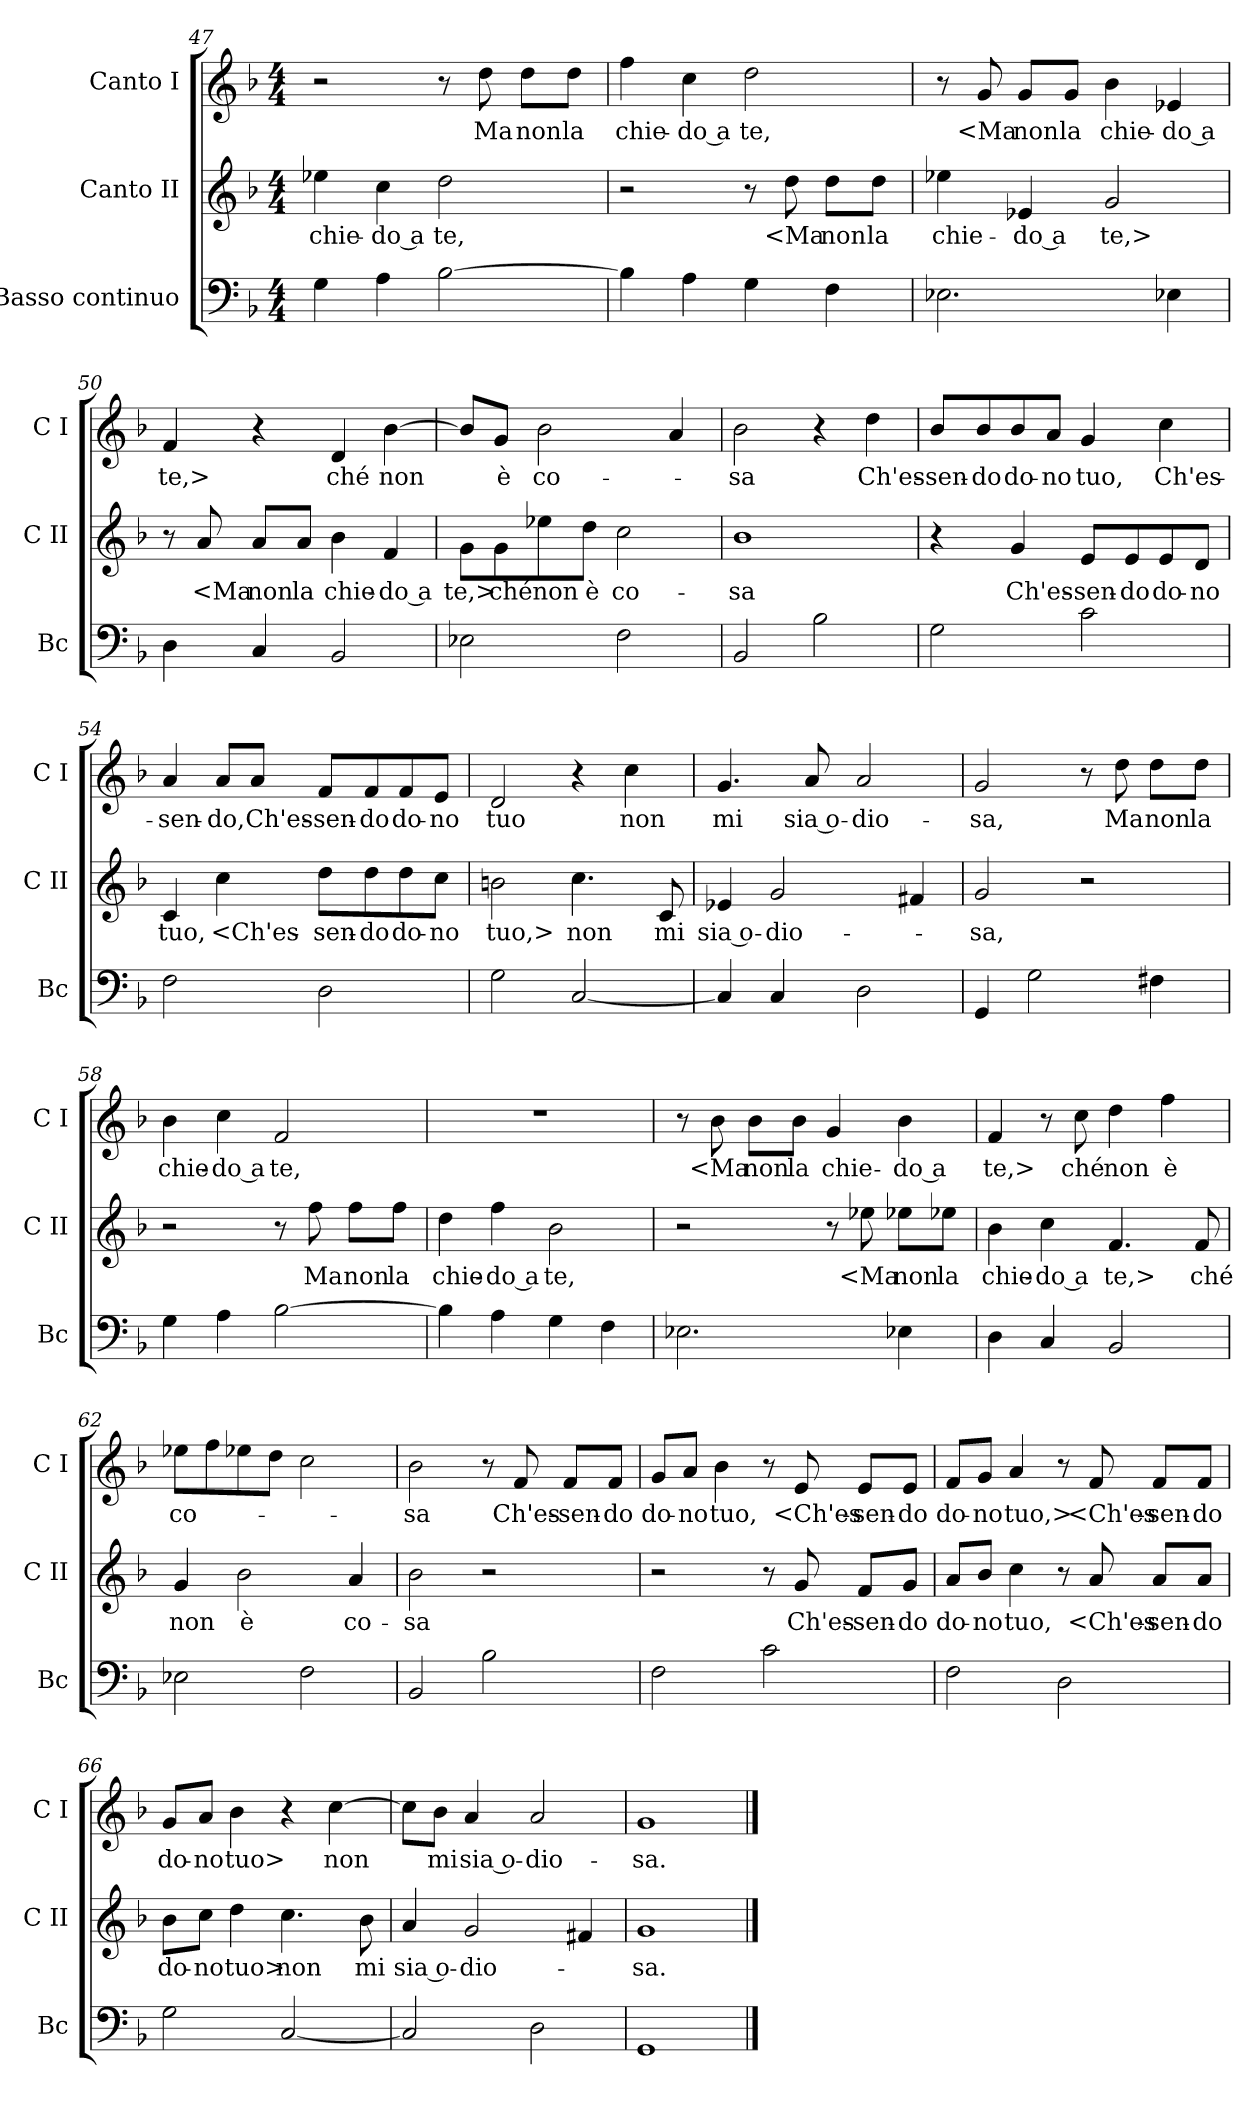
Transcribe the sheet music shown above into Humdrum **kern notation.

**kern	**kern	**text	**kern	**text
*part3	*part2	*part2	*part1	*part1
*staff3	*staff2	*staff2	*staff1	*staff1
*I"Basso continuo	*I"Canto II	*	*I"Canto I	*
*I'Bc	*I'C II	*	*I'C I	*
*clefF4	*clefG2	*	*clefG2	*
*k[b-]	*k[b-]	*	*k[b-]	*
*F:	*F:	*	*F:	*
*M4/4	*M4/4	*	*M4/4	*
=47	=47	=47	=47	=47
4G	4ee-X	chie-	2r	.
4A	4cc	-do a	.	.
[2B-	2dd	te,	8r	.
.	.	.	8dd	Ma
.	.	.	8ddL	non
.	.	.	8ddJ	la
=48	=48	=48	=48	=48
4B-]	2r	.	4ff	chie-
4A	.	.	4cc	-do a
4G	8r	.	2dd	te,
.	8dd	<Ma	.	.
4F	8ddL	non	.	.
.	8ddJ	la	.	.
=49	=49	=49	=49	=49
2.E-X	4ee-X	chie-	8r	.
.	.	.	8g	<Ma
.	4e-X	-do a	8gL	non
.	.	.	8gJ	la
.	2g	te,>	4b-	chie-
4E-X	.	.	4e-X	-do a
=50	=50	=50	=50	=50
4D	8r	.	4f	te,>
.	8a	<Ma	.	.
4C	8aL	non	4r	.
.	8aJ	la	.	.
2BB-	4b-	chie-	4d	ché
.	4f	-do a	[4b-	non
=51	=51	=51	=51	=51
2E-X	8gL	te,>	8b-L]	.
.	8g	ché	8gJ	è
.	8ee-X	non	2b-	co-
.	8ddJ	è	.	.
2F	2cc	co-	.	.
.	.	.	4a	.
=52	=52	=52	=52	=52
2BB-	1b-	-sa	2b-	-sa
2B-	.	.	4r	.
.	.	.	4dd	Ch'es-
=53	=53	=53	=53	=53
2G	4r	.	8b-L	-sen-
.	.	.	8b-	-do
.	4g	Ch'es-	8b-	do-
.	.	.	8aJ	-no
2c	8eL	-sen-	4g	tuo,
.	8e	-do	.	.
.	8e	do-	4cc	Ch'es-
.	8dJ	-no	.	.
=54	=54	=54	=54	=54
2F	4c	tuo,	4a	-sen-
.	4cc	<Ch'es-	8aL	-do,
.	.	.	8aJ	Ch'es-
2D	8ddL	-sen-	8fL	-sen-
.	8dd	-do	8f	-do
.	8dd	do-	8f	do-
.	8ccJ	-no	8eJ	-no
=55	=55	=55	=55	=55
2G	2bn	tuo,>	2d	tuo
[2C	4.cc	non	4r	.
.	.	.	4cc	non
.	8c	mi	.	.
=56	=56	=56	=56	=56
4C]	4e-X	sia o-	4.g	mi
4C	2g	-dio-	.	.
.	.	.	8a	sia o-
2D	.	.	2a	-dio-
.	4f#X	.	.	.
=57	=57	=57	=57	=57
4GG	2g	-sa,	2g	-sa,
2G	.	.	.	.
.	2r	.	8r	.
.	.	.	8dd	Ma
4F#X	.	.	8ddL	non
.	.	.	8ddJ	la
=58	=58	=58	=58	=58
4G	2r	.	4b-	chie-
4A	.	.	4cc	-do a
[2B-	8r	.	2f	te,
.	8ff	Ma	.	.
.	8ffL	non	.	.
.	8ffJ	la	.	.
=59	=59	=59	=59	=59
4B-]	4dd	chie-	1r	.
4A	4ff	-do a	.	.
4G	2b-	te,	.	.
4F	.	.	.	.
=60	=60	=60	=60	=60
2.E-X	2r	.	8r	.
.	.	.	8b-	<Ma
.	.	.	8b-L	non
.	.	.	8b-J	la
.	8r	.	4g	chie-
.	8ee-X	<Ma	.	.
4E-X	8ee-XL	non	4b-	-do a
.	8ee-XJ	la	.	.
=61	=61	=61	=61	=61
4D	4b-	chie-	4f	te,>
4C	4cc	-do a	8r	.
.	.	.	8cc	ché
2BB-	4.f	te,>	4dd	non
.	.	.	4ff	è
.	8f	ché	.	.
=62	=62	=62	=62	=62
2E-X	4g	non	8ee-XL	co-
.	.	.	8ff	.
.	2b-	è	8ee-X	.
.	.	.	8ddJ	.
2F	.	.	2cc	.
.	4a	co-	.	.
=63	=63	=63	=63	=63
2BB-	2b-	-sa	2b-	-sa
2B-	2r	.	8r	.
.	.	.	8f	Ch'es-
.	.	.	8fL	-sen-
.	.	.	8fJ	-do
=64	=64	=64	=64	=64
2F	2r	.	8gL	do-
.	.	.	8aJ	-no
.	.	.	4b-	tuo,
2c	8r	.	8r	.
.	8g	Ch'es-	8e	<Ch'es-
.	8fL	-sen-	8eL	-sen-
.	8gJ	-do	8eJ	-do
=65	=65	=65	=65	=65
2F	8aL	do-	8fL	do-
.	8b-J	-no	8gJ	-no
.	4cc	tuo,	4a	tuo,>
2D	8r	.	8r	.
.	8a	<Ch'es-	8f	<Ch'es-
.	8aL	-sen-	8fL	-sen-
.	8aJ	-do	8fJ	-do
=66	=66	=66	=66	=66
2G	8b-L	do-	8gL	do-
.	8ccJ	-no	8aJ	-no
.	4dd	tuo>	4b-	tuo>
[2C	4.cc	non	4r	.
.	.	.	[4cc	non
.	8b-	mi	.	.
=67	=67	=67	=67	=67
2C]	4a	sia o-	8ccL]	.
.	.	.	8b-J	mi
.	2g	-dio-	4a	sia o-
2D	.	.	2a	-dio-
.	4f#X	.	.	.
=68	=68	=68	=68	=68
1GG	1g	-sa.	1g	-sa.
==	==	==	==	==
*-	*-	*-	*-	*-
